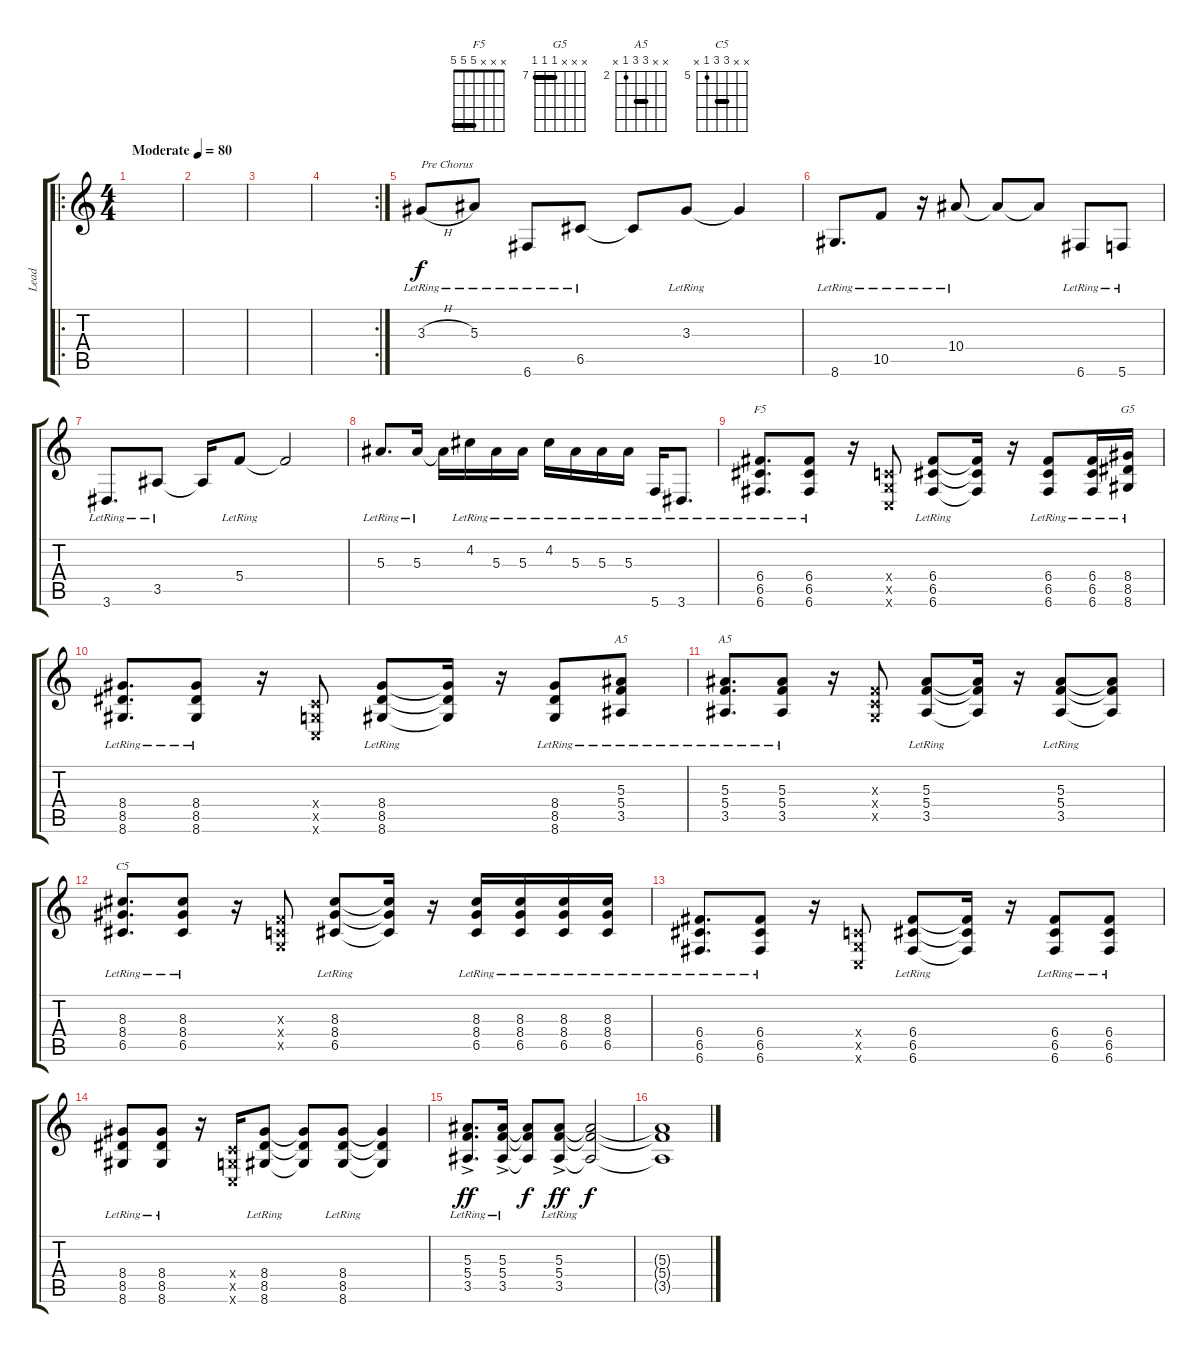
\track ("Lead" "Lead") {instrument distortionguitar}
\staff {score tabs}
\tuning (D4 A3 F3 C3 G2 C2) {hide}
\chord ("F5" x x x 5 5 5) {barre 5}
\chord ("G5" x x x 7 7 7) {firstfret 7 barre 7}
\chord ("A5" x x 4 4 2 x) {barre 4}
\chord ("A5" x x 4 4 2 x) {firstfret 2 barre 4}
\chord ("C5" x x 7 7 5 x) {firstfret 5 barre 7}
\ro
\ts (4 4)
\tempo (80 "Moderate")
\clef g2
\ks c
|
|
|
\rc 2
|
3.3{h lr}.8{txt "Pre Chorus"} 5.3{lr}.8 6.6{lr}.8 6.5{lr}.8 6.5{t}.8 3.3{lr}.8 3.3{t}.4 |
8.6{lr}.8{d} 10.5{lr}.8 r.16 10.4{lr}.8 10.4{t}.8 10.4{t}.8 6.6{lr}.8 5.6{lr}.8 |
3.6{lr}.8{d} 3.5{lr}.8 3.5{t}.16 5.4{lr}.8 5.4{t}.2 |
5.3{lr}.8{d} 5.3{lr}.16 5.3{t}.16 4.2{lr}.16 5.3{lr}.16 5.3{lr}.16 4.2{lr}.16 5.3{lr}.16 5.3{lr}.16 5.3{lr}.16 5.6{lr}.16 3.6{lr}.8{d} |
(6.4{lr} 6.5{lr} 6.6{lr}).8{d ch "F5"} (6.4{lr} 6.5{lr} 6.6{lr}).8 r.16 (0.4{x} 0.5{x} 0.6{x}).8 (6.4{lr} 6.5{lr} 6.6{lr}).8 (6.4{t} 6.5{t} 6.6{t}).16 r.16 (6.4{lr} 6.5{lr} 6.6{lr}).8 (6.4{lr} 6.5{lr} 6.6{lr}).16 (8.4{lr} 8.5{lr} 8.6{lr}).16{ch "G5"} |
(8.4{lr} 8.5{lr} 8.6{lr}).8{d} (8.4{lr} 8.5{lr} 8.6{lr}).8 r.16 (0.4{x} 0.5{x} 0.6{x}).8 (8.4{lr} 8.5{lr} 8.6{lr}).8 (8.4{t} 8.5{t} 8.6{t}).16 r.16 (8.4{lr} 8.5{lr} 8.6{lr}).8 (5.3{lr} 5.4{lr} 3.5{lr}).8{ch "A5"} |
(5.3{lr} 5.4{lr} 3.5{lr}).8{d ch "A5"} (5.3{lr} 5.4{lr} 3.5{lr}).8 r.16 (0.3{x} 0.4{x} 0.5{x}).8 (5.3{lr} 5.4{lr} 3.5{lr}).8 (5.3{t} 5.4{t} 3.5{t}).16 r.16 (5.3{lr} 5.4{lr} 3.5{lr}).8 (5.3{t} 5.4{t} 3.5{t}).8 |
(8.3{lr} 8.4{lr} 6.5{lr}).8{d ch "C5"} (8.3{lr} 8.4{lr} 6.5{lr}).8 r.16 (0.3{x} 0.4{x} 0.5{x}).8 (8.3{lr} 8.4{lr} 6.5{lr}).8 (8.3{t} 8.4{t} 6.5{t}).16 r.16 (8.3{lr} 8.4{lr} 6.5{lr}).16 (8.3{lr} 8.4{lr} 6.5{lr}).16 (8.3{lr} 8.4{lr} 6.5{lr}).16 (8.3{lr} 8.4{lr} 6.5{lr}).16 |
(6.4{lr} 6.5{lr} 6.6{lr}).8{d} (6.4{lr} 6.5{lr} 6.6{lr}).8 r.16 (0.4{x} 0.5{x} 0.6{x}).8 (6.4{lr} 6.5{lr} 6.6{lr}).8 (6.4{t} 6.5{t} 6.6{t}).16 r.16 (6.4{lr} 6.5{lr} 6.6{lr}).8 (6.4{lr} 6.5{lr} 6.6{lr}).8 |
(8.4{lr} 8.5{lr} 8.6{lr}).8 (8.4{lr} 8.5{lr} 8.6{lr}).8 r.16 (0.4{x} 0.5{x} 0.6{x}).16 (8.4{lr} 8.5{lr} 8.6{lr}).8 (8.4{t} 8.5{t} 8.6{t}).8 (8.4{lr} 8.5{lr} 8.6{lr}).8 (8.4{t} 8.5{t} 8.6{t}).4 |
(5.3{ac lr} 5.4{lr} 3.5{lr}).8{d dy ff} (5.3{ac lr} 5.4{lr} 3.5{lr}).16 (5.3{t} 5.4{t} 3.5{t}).8{dy f} (5.3{ac lr} 5.4{lr} 3.5{lr}).8{dy ff} (5.3{t} 5.4{t} 3.5{t}).2{dy f} |
(5.3{t} 5.4{t} 3.5{t}).1
